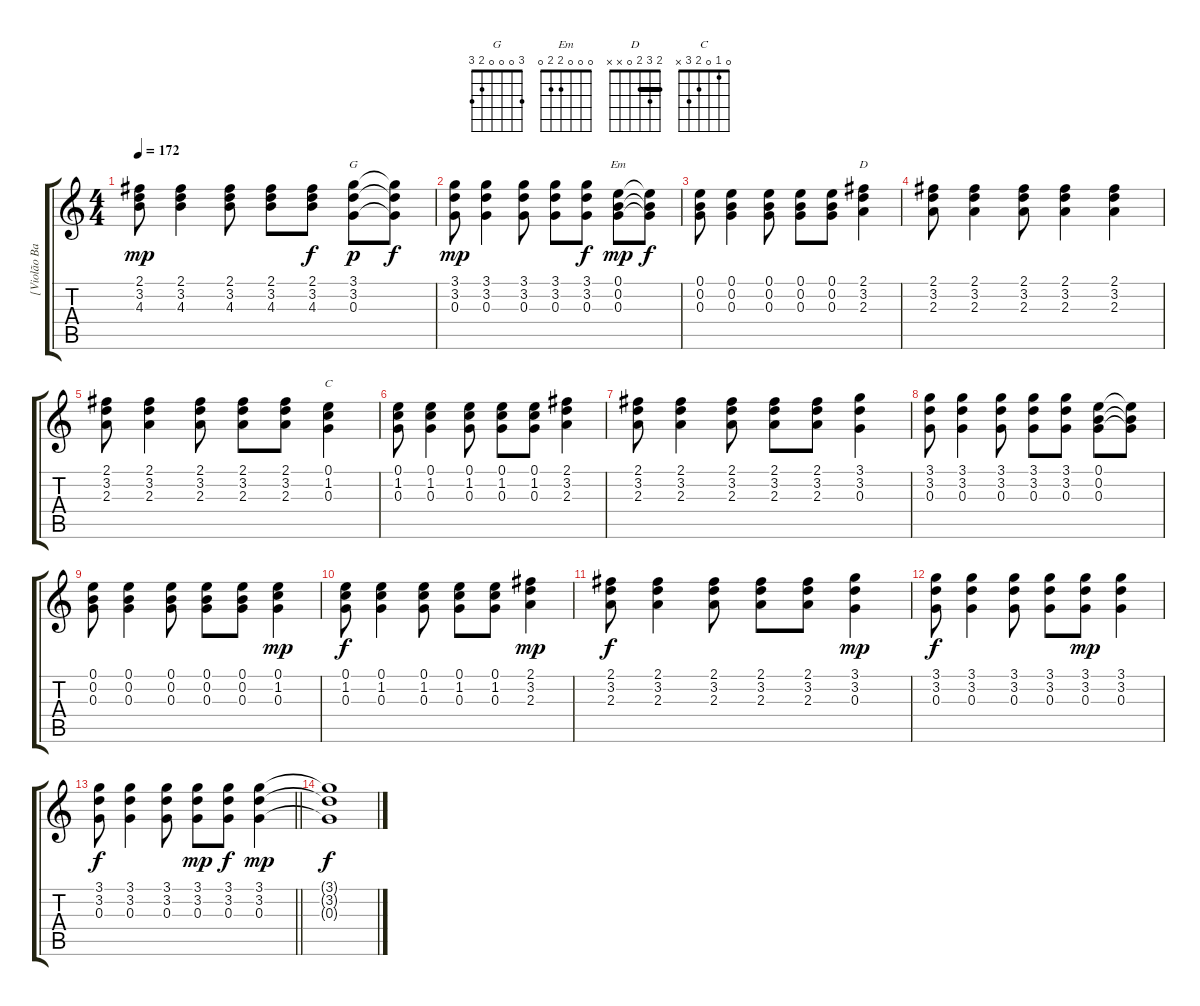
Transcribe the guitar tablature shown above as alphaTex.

\track ("[Violão Base]" "[Violão Ba") {instrument acousticguitarsteel}
\staff {score tabs}
\tuning (E4 B3 G3 D3 A2 E2) {hide}
\chord ("G" 3 0 0 0 2 3)
\chord ("Em" 0 0 0 2 2 0)
\chord ("D" 2 3 2 0 x x) {barre 2}
\chord ("C" 0 1 0 2 3 x)
\ts (4 4)
\tempo 172
\clef g2
\ks c
(2.1 3.2 4.3).8{dy mp} (2.1 3.2 4.3).4 (2.1 3.2 4.3).8 (2.1 3.2 4.3).8 (2.1 3.2 4.3).8{dy f} (3.1 3.2 0.3).8{ch "G" dy p} (3.1{t} 3.2{t} 0.3{t}).8{dy f} |
(3.1 3.2 0.3).8{dy mp} (3.1 3.2 0.3).4 (3.1 3.2 0.3).8 (3.1 3.2 0.3).8 (3.1 3.2 0.3).8{dy f} (0.1 0.2 0.3).8{ch "Em" dy mp} (0.1{t} 0.2{t} 0.3{t}).8{dy f} |
(0.1 0.2 0.3).8 (0.1 0.2 0.3).4 (0.1 0.2 0.3).8 (0.1 0.2 0.3).8 (0.1 0.2 0.3).8 (2.1 3.2 2.3).4{ch "D"} |
(2.1 3.2 2.3).8 (2.1 3.2 2.3).4 (2.1 3.2 2.3).8 (2.1 3.2 2.3).4 (2.1 3.2 2.3).4 |
(2.1 3.2 2.3).8 (2.1 3.2 2.3).4 (2.1 3.2 2.3).8 (2.1 3.2 2.3).8 (2.1 3.2 2.3).8 (0.1 1.2 0.3).4{ch "C"} |
(0.1 1.2 0.3).8 (0.1 1.2 0.3).4 (0.1 1.2 0.3).8 (0.1 1.2 0.3).8 (0.1 1.2 0.3).8 (2.1 3.2 2.3).4 |
(2.1 3.2 2.3).8 (2.1 3.2 2.3).4 (2.1 3.2 2.3).8 (2.1 3.2 2.3).8 (2.1 3.2 2.3).8 (3.1 3.2 0.3).4 |
(3.1 3.2 0.3).8 (3.1 3.2 0.3).4 (3.1 3.2 0.3).8 (3.1 3.2 0.3).8 (3.1 3.2 0.3).8 (0.1 0.2 0.3).8 (0.1{t} 0.2{t} 0.3{t}).8 |
(0.1 0.2 0.3).8 (0.1 0.2 0.3).4 (0.1 0.2 0.3).8 (0.1 0.2 0.3).8 (0.1 0.2 0.3).8 (0.1 1.2 0.3).4{dy mp} |
(0.1 1.2 0.3).8{dy f} (0.1 1.2 0.3).4 (0.1 1.2 0.3).8 (0.1 1.2 0.3).8 (0.1 1.2 0.3).8 (2.1 3.2 2.3).4{dy mp} |
(2.1 3.2 2.3).8{dy f} (2.1 3.2 2.3).4 (2.1 3.2 2.3).8 (2.1 3.2 2.3).8 (2.1 3.2 2.3).8 (3.1 3.2 0.3).4{dy mp} |
(3.1 3.2 0.3).8{dy f} (3.1 3.2 0.3).4 (3.1 3.2 0.3).8 (3.1 3.2 0.3).8 (3.1 3.2 0.3).8{dy mp} (3.1 3.2 0.3).4 |
\barLineRight lightlight
(3.1 3.2 0.3).8{dy f} (3.1 3.2 0.3).4 (3.1 3.2 0.3).8 (3.1 3.2 0.3).8{dy mp} (3.1 3.2 0.3).8{dy f} (3.1 3.2 0.3).4{dy mp} |
(3.1{t} 3.2{t} 0.3{t}).1{dy f}
